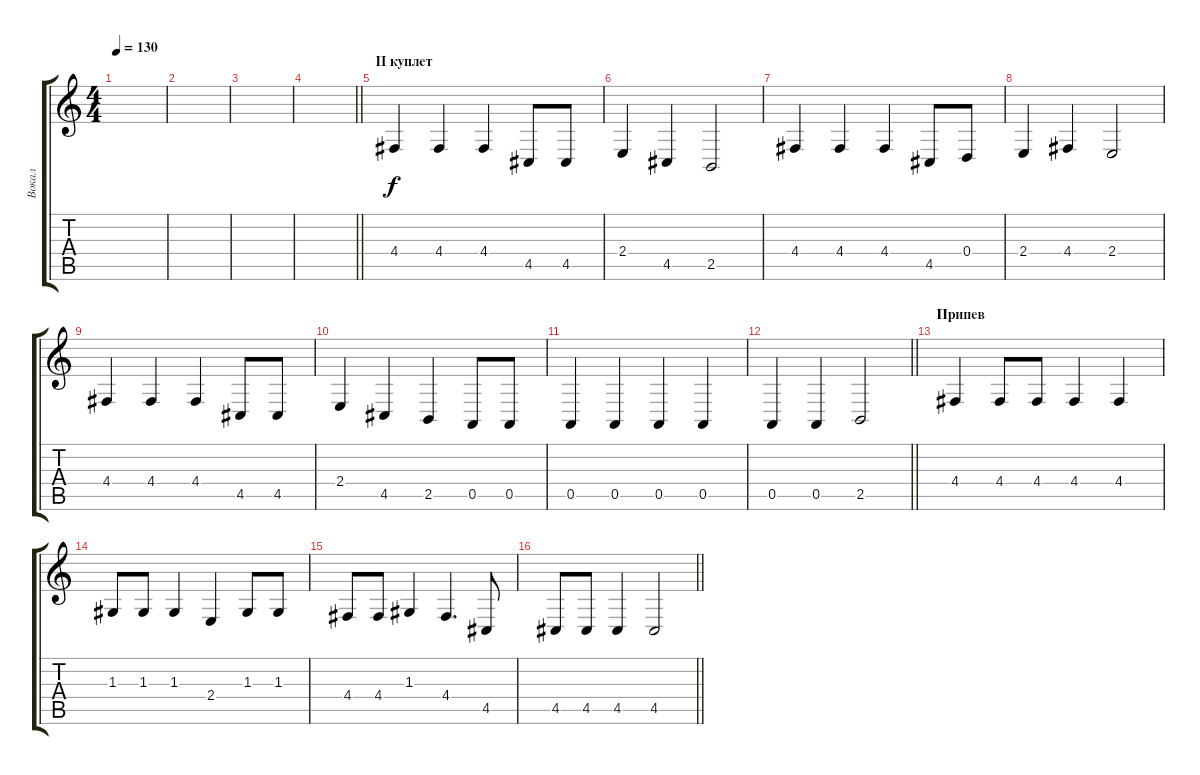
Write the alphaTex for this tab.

\track ("Вокал" "Вокал") {instrument baritonesax}
\staff {score tabs}
\tuning (E4 B3 G3 D3 A2 E2) {hide}
\ts (4 4)
\tempo 130
\clef g2
\ks c
|
|
|
\barLineRight lightlight
|
\section ("" "II куплет")
4.4.4 4.4.4 4.4.4 4.5.8 4.5.8 |
2.4.4 4.5.4 2.5.2 |
4.4.4 4.4.4 4.4.4 4.5.8 0.4.8 |
2.4.4 4.4.4 2.4.2 |
4.4.4 4.4.4 4.4.4 4.5.8 4.5.8 |
2.4.4 4.5.4 2.5.4 0.5.8 0.5.8 |
0.5.4 0.5.4 0.5.4 0.5.4 |
\barLineRight lightlight
0.5.4 0.5.4 2.5.2 |
\section ("" "Припев")
4.4.4 4.4.8 4.4.8 4.4.4 4.4.4 |
1.3.8 1.3.8 1.3.4 2.4.4 1.3.8 1.3.8 |
4.4.8 4.4.8 1.3.4 4.4.4{d} 4.5.8 |
\barLineRight lightlight
4.5.8 4.5.8 4.5.4 4.5.2
